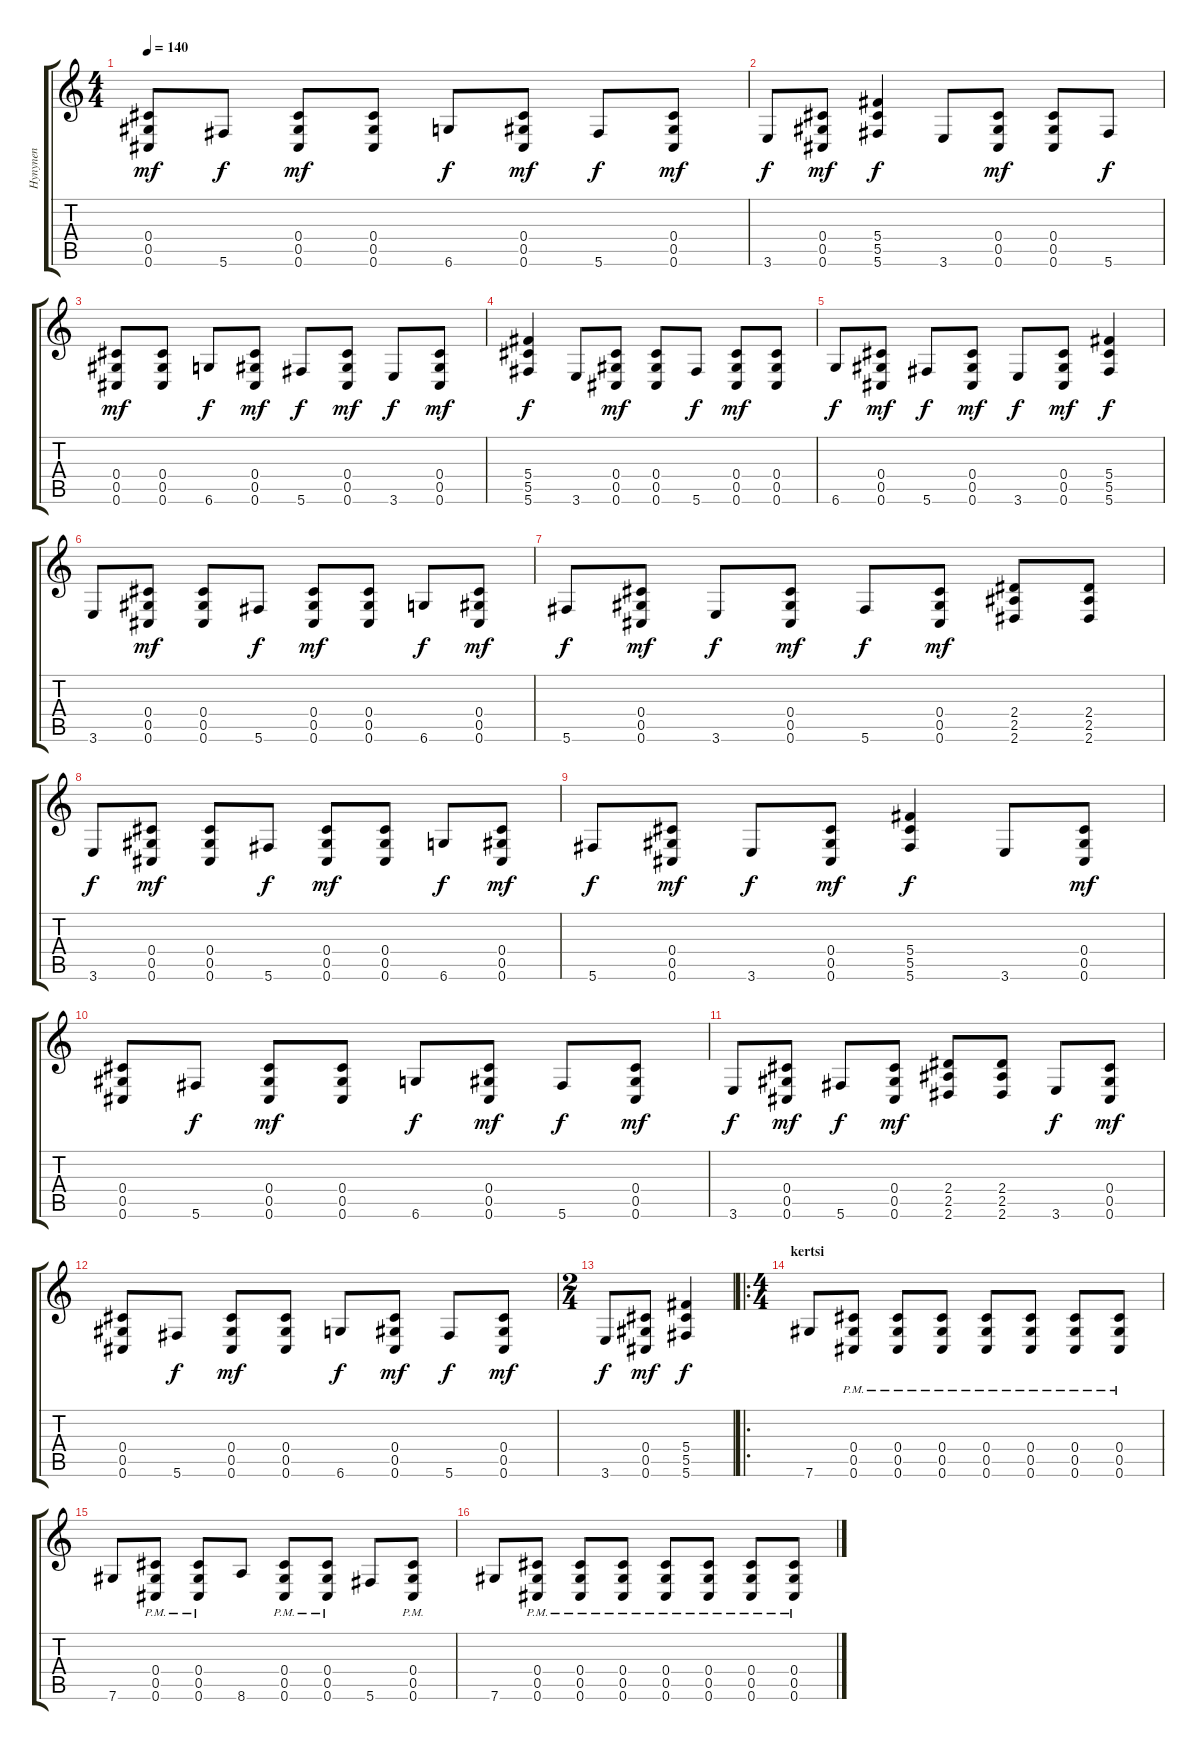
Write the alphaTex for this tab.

\track ("Hynynen" "Hynynen") {instrument distortionguitar}
\staff {score tabs}
\tuning (Eb4 Bb3 Gb3 Db3 Ab2 Db2) {hide}
\ts (4 4)
\tempo 140
\clef g2
\ks c
(0.4 0.5 0.6).8{dy mf} 5.6.8{dy f} (0.4 0.5 0.6).8{dy mf} (0.4 0.5 0.6).8 6.6.8{dy f} (0.4 0.5 0.6).8{dy mf} 5.6.8{dy f} (0.4 0.5 0.6).8{dy mf} |
3.6.8{dy f} (0.4 0.5 0.6).8{dy mf} (5.4 5.5 5.6).4{dy f} 3.6.8 (0.4 0.5 0.6).8{dy mf} (0.4 0.5 0.6).8 5.6.8{dy f} |
(0.4 0.5 0.6).8{dy mf} (0.4 0.5 0.6).8 6.6.8{dy f} (0.4 0.5 0.6).8{dy mf} 5.6.8{dy f} (0.4 0.5 0.6).8{dy mf} 3.6.8{dy f} (0.4 0.5 0.6).8{dy mf} |
(5.4 5.5 5.6).4{dy f} 3.6.8 (0.4 0.5 0.6).8{dy mf} (0.4 0.5 0.6).8 5.6.8{dy f} (0.4 0.5 0.6).8{dy mf} (0.4 0.5 0.6).8 |
6.6.8{dy f} (0.4 0.5 0.6).8{dy mf} 5.6.8{dy f} (0.4 0.5 0.6).8{dy mf} 3.6.8{dy f} (0.4 0.5 0.6).8{dy mf} (5.4 5.5 5.6).4{dy f} |
3.6.8 (0.4 0.5 0.6).8{dy mf} (0.4 0.5 0.6).8 5.6.8{dy f} (0.4 0.5 0.6).8{dy mf} (0.4 0.5 0.6).8 6.6.8{dy f} (0.4 0.5 0.6).8{dy mf} |
5.6.8{dy f} (0.4 0.5 0.6).8{dy mf} 3.6.8{dy f} (0.4 0.5 0.6).8{dy mf} 5.6.8{dy f} (0.4 0.5 0.6).8{dy mf} (2.4 2.5 2.6).8 (2.4 2.5 2.6).8 |
3.6.8{dy f} (0.4 0.5 0.6).8{dy mf} (0.4 0.5 0.6).8 5.6.8{dy f} (0.4 0.5 0.6).8{dy mf} (0.4 0.5 0.6).8 6.6.8{dy f} (0.4 0.5 0.6).8{dy mf} |
5.6.8{dy f} (0.4 0.5 0.6).8{dy mf} 3.6.8{dy f} (0.4 0.5 0.6).8{dy mf} (5.4 5.5 5.6).4{dy f} 3.6.8 (0.4 0.5 0.6).8{dy mf} |
(0.4 0.5 0.6).8 5.6.8{dy f} (0.4 0.5 0.6).8{dy mf} (0.4 0.5 0.6).8 6.6.8{dy f} (0.4 0.5 0.6).8{dy mf} 5.6.8{dy f} (0.4 0.5 0.6).8{dy mf} |
3.6.8{dy f} (0.4 0.5 0.6).8{dy mf} 5.6.8{dy f} (0.4 0.5 0.6).8{dy mf} (2.4 2.5 2.6).8 (2.4 2.5 2.6).8 3.6.8{dy f} (0.4 0.5 0.6).8{dy mf} |
(0.4 0.5 0.6).8 5.6.8{dy f} (0.4 0.5 0.6).8{dy mf} (0.4 0.5 0.6).8 6.6.8{dy f} (0.4 0.5 0.6).8{dy mf} 5.6.8{dy f} (0.4 0.5 0.6).8{dy mf} |
\ts (2 4)
3.6.8{dy f} (0.4 0.5 0.6).8{dy mf} (5.4 5.5 5.6).4{dy f} |
\ro
\ts (4 4)
\section ("" "kertsi")
7.6.8 (0.4{pm} 0.5{pm} 0.6{pm}).8 (0.4{pm} 0.5{pm} 0.6{pm}).8 (0.4{pm} 0.5{pm} 0.6{pm}).8 (0.4{pm} 0.5{pm} 0.6{pm}).8 (0.4{pm} 0.5{pm} 0.6{pm}).8 (0.4{pm} 0.5{pm} 0.6{pm}).8 (0.4{pm} 0.5{pm} 0.6{pm}).8 |
7.6.8 (0.4{pm} 0.5{pm} 0.6{pm}).8 (0.4{pm} 0.5{pm} 0.6{pm}).8 8.6.8 (0.4{pm} 0.5{pm} 0.6{pm}).8 (0.4{pm} 0.5{pm} 0.6{pm}).8 5.6.8 (0.4{pm} 0.5{pm} 0.6{pm}).8 |
7.6.8 (0.4{pm} 0.5{pm} 0.6{pm}).8 (0.4{pm} 0.5{pm} 0.6{pm}).8 (0.4{pm} 0.5{pm} 0.6{pm}).8 (0.4{pm} 0.5{pm} 0.6{pm}).8 (0.4{pm} 0.5{pm} 0.6{pm}).8 (0.4{pm} 0.5{pm} 0.6{pm}).8 (0.4{pm} 0.5{pm} 0.6{pm}).8
